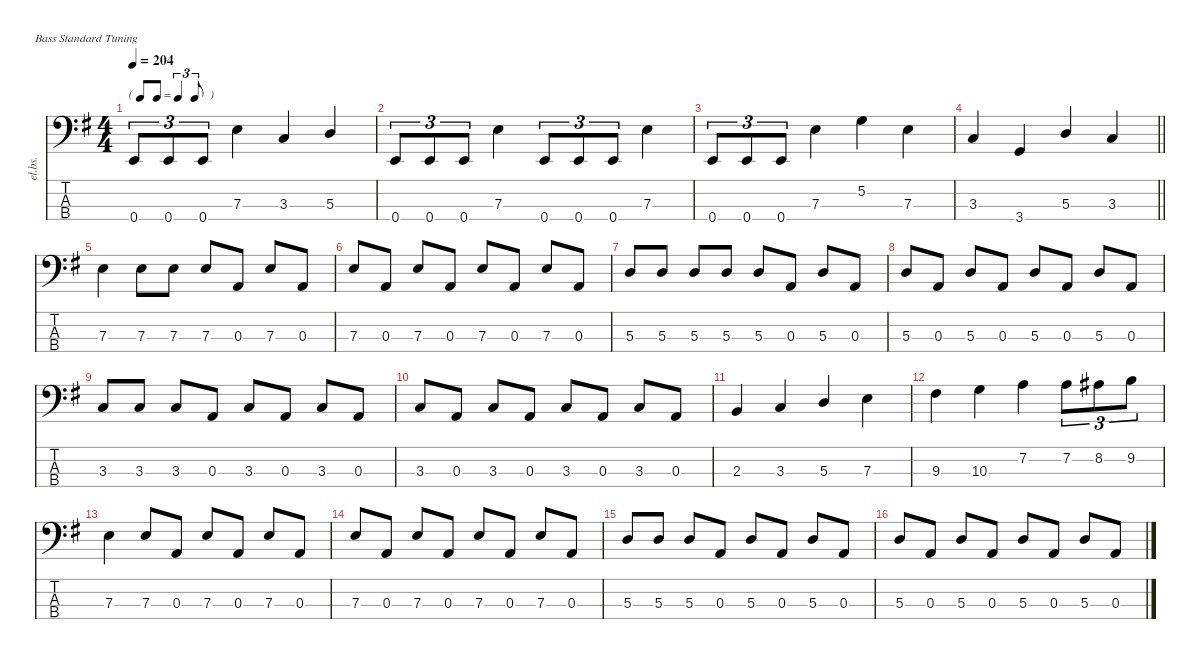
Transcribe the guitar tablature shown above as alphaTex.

\defaultSystemsLayout 4
\hideDynamics
\bracketExtendMode nobrackets
\otherSystemsTrackNameOrientation horizontal
\track ("Cliff Burton" "el.bs.") {defaultSystemsLayout 8 instrument electricbassfinger}
\staff {score tabs}
\tuning (G2 D2 A1 E1)
\ts (4 4)
\tf triplet8th
\tempo 204
\clef f4
\ks eminor
0.4{acc forcenatural}.8{tu (3 2) dy f beam Up} 0.4{acc forcenatural}.8{tu (3 2) beam Up} 0.4{acc forcenatural}.8{tu (3 2) beam Up} 7.3{acc forcenatural}.4{beam Down} 3.3{acc forcenatural}.4{beam Up} 5.3{acc forcenatural}.4{beam Up} |
0.4{acc forcenatural}.8{tu (3 2) beam Up} 0.4{acc forcenatural}.8{tu (3 2) beam Up} 0.4{acc forcenatural}.8{tu (3 2) beam Up} 7.3{acc forcenatural}.4{beam Down} 0.4{acc forcenatural}.8{tu (3 2) beam Up} 0.4{acc forcenatural}.8{tu (3 2) beam Up} 0.4{acc forcenatural}.8{tu (3 2) beam Up} 7.3{acc forcenatural}.4{beam Down} |
0.4{acc forcenatural}.8{tu (3 2) beam Up} 0.4{acc forcenatural}.8{tu (3 2) beam Up} 0.4{acc forcenatural}.8{tu (3 2) beam Up} 7.3{acc forcenatural}.4{beam Down} 5.2{acc forcenatural}.4{beam Down} 7.3{acc forcenatural}.4{beam Down} |
\barLineRight lightlight
3.3{acc forcenatural}.4{beam Up} 3.4{acc forcenatural}.4{beam Up} 5.3{acc forcenatural}.4{beam Up} 3.3{acc forcenatural}.4{beam Up} |
7.3{acc forcenatural}.4{beam Down} 7.3{acc forcenatural}.8{beam Down} 7.3{acc forcenatural}.8{beam Down} 7.3{acc forcenatural}.8{beam Up} 0.3{acc forcenatural}.8{beam Up} 7.3{acc forcenatural}.8{beam Up} 0.3{acc forcenatural}.8{beam Up} |
7.3{acc forcenatural}.8{beam Up} 0.3{acc forcenatural}.8{beam Up} 7.3{acc forcenatural}.8{beam Up} 0.3{acc forcenatural}.8{beam Up} 7.3{acc forcenatural}.8{beam Up} 0.3{acc forcenatural}.8{beam Up} 7.3{acc forcenatural}.8{beam Up} 0.3{acc forcenatural}.8{beam Up} |
5.3{acc forcenatural}.8{beam Up} 5.3{acc forcenatural}.8{beam Up} 5.3{acc forcenatural}.8{beam Up} 5.3{acc forcenatural}.8{beam Up} 5.3{acc forcenatural}.8{beam Up} 0.3{acc forcenatural}.8{beam Up} 5.3{acc forcenatural}.8{beam Up} 0.3{acc forcenatural}.8{beam Up} |
5.3{acc forcenatural}.8{beam Up} 0.3{acc forcenatural}.8{beam Up} 5.3{acc forcenatural}.8{beam Up} 0.3{acc forcenatural}.8{beam Up} 5.3{acc forcenatural}.8{beam Up} 0.3{acc forcenatural}.8{beam Up} 5.3{acc forcenatural}.8{beam Up} 0.3{acc forcenatural}.8{beam Up} |
3.3{acc forcenatural}.8{beam Up} 3.3{acc forcenatural}.8{beam Up} 3.3{acc forcenatural}.8{beam Up} 0.3{acc forcenatural}.8{beam Up} 3.3{acc forcenatural}.8{beam Up} 0.3{acc forcenatural}.8{beam Up} 3.3{acc forcenatural}.8{beam Up} 0.3{acc forcenatural}.8{beam Up} |
3.3{acc forcenatural}.8{beam Up} 0.3{acc forcenatural}.8{beam Up} 3.3{acc forcenatural}.8{beam Up} 0.3{acc forcenatural}.8{beam Up} 3.3{acc forcenatural}.8{beam Up} 0.3{acc forcenatural}.8{beam Up} 3.3{acc forcenatural}.8{beam Up} 0.3{acc forcenatural}.8{beam Up} |
2.3{acc forcenatural}.4{beam Up} 3.3{acc forcenatural}.4{beam Up} 5.3{acc forcenatural}.4{beam Up} 7.3{acc forcenatural}.4{beam Down} |
9.3{acc #}.4{beam Down} 10.3{acc forcenatural}.4{beam Down} 7.2{acc forcenatural}.4{beam Down} 7.2{acc forcenatural}.8{tu (3 2) beam Down} 8.2{acc #}.8{tu (3 2) beam Down} 9.2{acc forcenatural}.8{tu (3 2) beam Down} |
7.3{acc forcenatural}.4{beam Down} 7.3{acc forcenatural}.8{beam Up} 0.3{acc forcenatural}.8{beam Up} 7.3{acc forcenatural}.8{beam Up} 0.3{acc forcenatural}.8{beam Up} 7.3{acc forcenatural}.8{beam Up} 0.3{acc forcenatural}.8{beam Up} |
7.3{acc forcenatural}.8{beam Up} 0.3{acc forcenatural}.8{beam Up} 7.3{acc forcenatural}.8{beam Up} 0.3{acc forcenatural}.8{beam Up} 7.3{acc forcenatural}.8{beam Up} 0.3{acc forcenatural}.8{beam Up} 7.3{acc forcenatural}.8{beam Up} 0.3{acc forcenatural}.8{beam Up} |
5.3{acc forcenatural}.8{beam Up} 5.3{acc forcenatural}.8{beam Up} 5.3{acc forcenatural}.8{beam Up} 0.3{acc forcenatural}.8{beam Up} 5.3{acc forcenatural}.8{beam Up} 0.3{acc forcenatural}.8{beam Up} 5.3{acc forcenatural}.8{beam Up} 0.3{acc forcenatural}.8{beam Up} |
5.3{acc forcenatural}.8{beam Up} 0.3{acc forcenatural}.8{beam Up} 5.3{acc forcenatural}.8{beam Up} 0.3{acc forcenatural}.8{beam Up} 5.3{acc forcenatural}.8{beam Up} 0.3{acc forcenatural}.8{beam Up} 5.3{acc forcenatural}.8{beam Up} 0.3{acc forcenatural}.8{beam Up}
